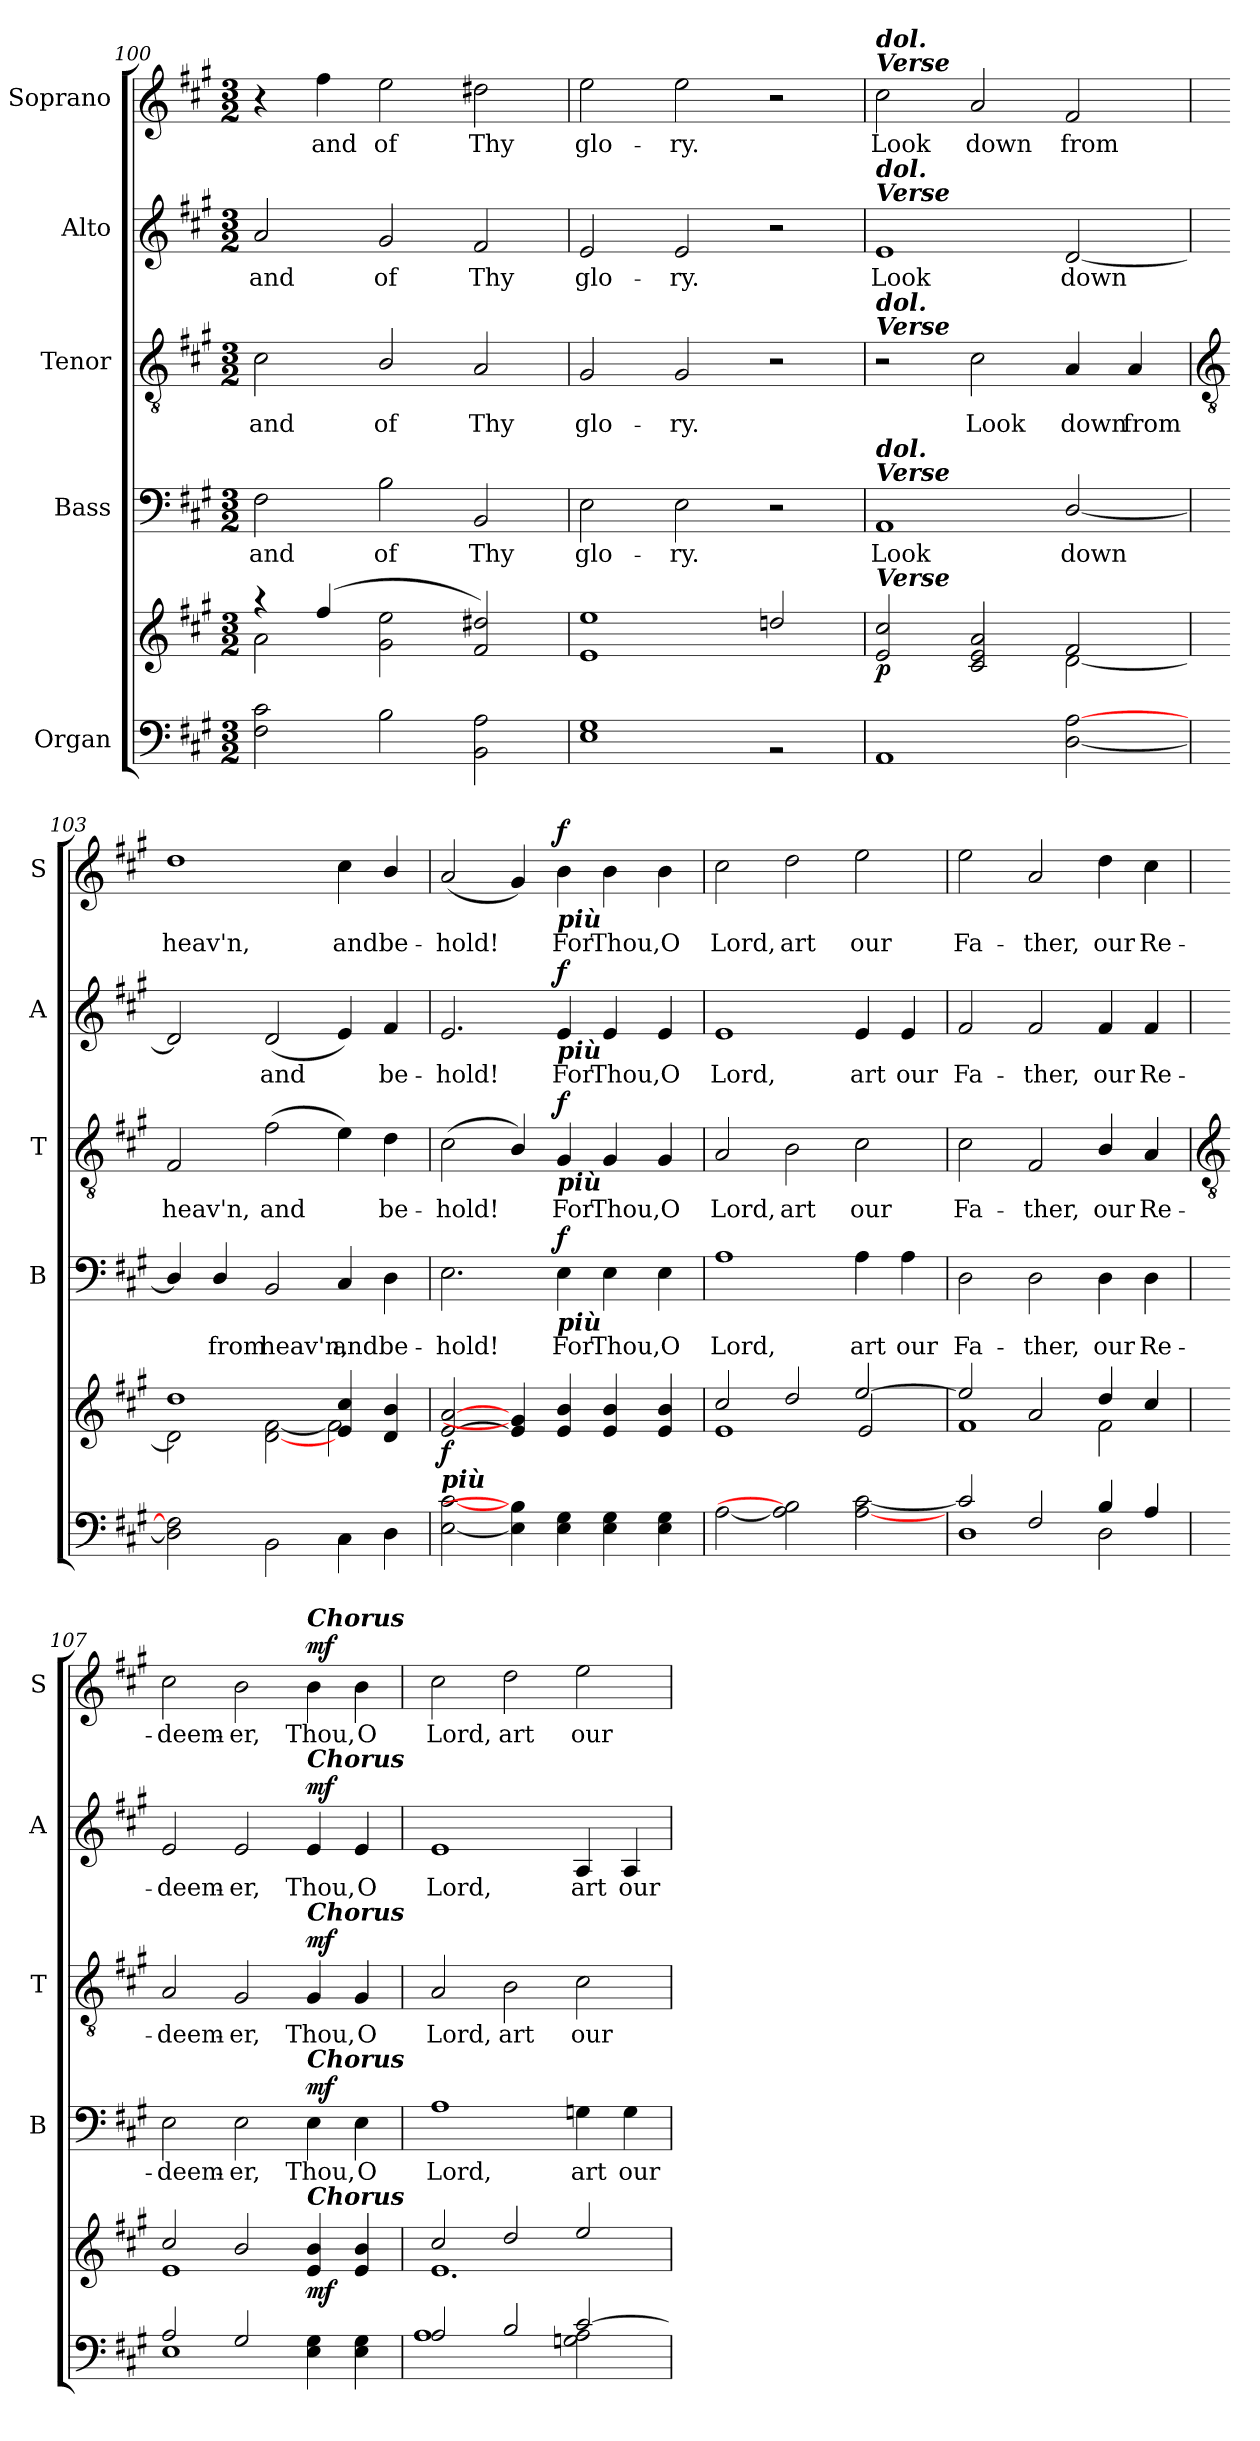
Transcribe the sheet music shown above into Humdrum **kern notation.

**kern	**kern	**dynam	**kern	**text	**dynam	**kern	**text	**dynam	**kern	**text	**dynam	**kern	**text	**dynam
*part5	*part5	*part5	*part4	*part4	*part4	*part3	*part3	*part3	*part2	*part2	*part2	*part1	*part1	*part1
*staff6	*staff5	*staff5/6	*staff4	*staff4	*staff4	*staff3	*staff3	*staff3	*staff2	*staff2	*staff2	*staff1	*staff1	*staff1
*I"Organ	*	*	*I"Bass	*	*	*I"Tenor	*	*	*I"Alto	*	*	*I"Soprano	*	*
*	*	*	*I'B	*	*	*I'T	*	*	*I'A	*	*	*I'S	*	*
*clefF4	*clefG2	*	*clefF4	*	*	*clefGv2	*	*	*clefG2	*	*	*clefG2	*	*
*k[f#c#g#]	*k[f#c#g#]	*	*k[f#c#g#]	*	*	*k[f#c#g#]	*	*	*k[f#c#g#]	*	*	*k[f#c#g#]	*	*
*A:	*A:	*	*A:	*	*	*A:	*	*	*A:	*	*	*A:	*	*
*M3/2	*M3/2	*	*M3/2	*	*	*M3/2	*	*	*M3/2	*	*	*M3/2	*	*
=100	=100	=100	=100	=100	=100	=100	=100	=100	=100	=100	=100	=100	=100	=100
!LO:N:vis=1	!	!	!	!LO:LY:b	!	!	!LO:LY:b	!	!	!LO:LY:b	!	!	!	!
*^	*^	*	*	*	*	*	*	*	*	*	*	*	*	*
1.ryy	2F#\ 2c#\	4r	2a\	.	2F#	and	.	2c#	and	.	2a	and	.	4r	.	.
!	!	!	!	!	!	!	!	!	!	!	!	!	!	!	!LO:LY:b	!
.	.	(>4ff#/	.	.	.	.	.	.	.	.	.	.	.	4ff#	and	.
!	!	!	!	!	!	!LO:LY:b	!	!	!LO:LY:b	!	!	!LO:LY:b	!	!	!LO:LY:b	!
.	2B\	2g# 2ee	1ryy	.	2B	of	.	2B/	of	.	2g#	of	.	2ee	of	.
!	!	!	!	!	!	!LO:LY:b	!	!	!LO:LY:b	!	!	!LO:LY:b	!	!	!LO:LY:b	!
.	2BB\ 2A\	2f# 2dd#X)	.	.	2BB	Thy	.	2A	Thy	.	2f#	Thy	.	2dd#X	Thy	.
=101	=101	=101	=101	=101	=101	=101	=101	=101	=101	=101	=101	=101	=101	=101	=101	=101
!LO:N:vis=1	!	!	!LO:N:vis=1	!	!	!LO:LY:b	!	!	!LO:LY:b	!	!	!LO:LY:b	!	!	!LO:LY:b	!
1.ryy	1E\ 1G#\	1e 1ee	1.ryy	.	2E	glo-	.	2G#	glo-	.	2e	glo-	.	2ee	glo-	.
!	!	!	!	!	!	!LO:LY:b	!	!	!LO:LY:b	!	!	!LO:LY:b	!	!	!LO:LY:b	!
.	.	.	.	.	2E	-ry.	.	2G#	-ry.	.	2e	-ry.	.	2ee	-ry.	.
.	2r	2ddn	.	.	2r	.	.	2r	.	.	2r	.	.	2r	.	.
=102	=102	=102	=102	=102	=102	=102	=102	=102	=102	=102	=102	=102	=102	=102	=102	=102
!	!	!	!	!	!	!	!	!	!	!	!	!	!	!LO:TX:a:Bi:t=Verse	!	!
!	!	!	!	!	!	!	!	!	!	!	!	!	!	!LO:TX:a:Bi:t=dol.	!	!
!	!	!	!	!	!	!	!	!	!	!	!LO:TX:a:Bi:t=Verse	!	!	!	!	!
!	!	!	!	!	!	!	!	!	!	!	!LO:TX:a:Bi:t=dol.	!	!	!	!	!
!	!	!	!	!	!	!	!	!LO:TX:a:Bi:t=Verse	!	!	!	!	!	!	!	!
!	!	!	!	!	!	!	!	!LO:TX:a:Bi:t=dol.	!	!	!	!	!	!	!	!
!	!	!	!	!	!LO:TX:a:Bi:t=Verse	!	!	!	!	!	!	!	!	!	!	!
!	!	!	!	!	!LO:TX:a:Bi:t=dol.	!	!	!	!	!	!	!	!	!	!	!
!	!	!LO:TX:a:Bi:t=Verse	!	!	!	!	!	!	!	!	!	!	!	!	!	!
!	!	!	!	!LO:DY:b	!	!LO:LY:b	!	!	!	!	!	!LO:LY:b	!	!	!LO:LY:b	!
*v	*v	*	*	*	*	*	*	*	*	*	*	*	*	*	*	*
1AA\	2e 2cc#	2ryy	p	1AA	Look	.	2r	.	.	1e	Look	.	2cc#	Look	.
!	!	!	!	!	!	!	!	!LO:LY:b	!	!	!	!	!	!LO:LY:b	!
.	2c# 2e 2a	2ryy	.	.	.	.	2c#	Look	.	.	.	.	2a	down	.
!	!	!	!	!	!LO:LY:b	!	!	!LO:LY:b	!	!	!LO:LY:b	!	!	!LO:LY:b	!
[2D\ [2A\	2f#	[2d\	.	[2D/	down	.	4A	down	.	[2d	down	.	2f#	from	.
!	!	!	!	!	!	!	!	!LO:LY:b	!	!	!	!	!	!	!
.	.	.	.	.	.	.	4A	from	.	.	.	.	.	.	.
!!LO:LB:g=z
=103	=103	=103	=103	=103	=103	=103	=103	=103	=103	=103	=103	=103	=103	=103	=103
*	*	*	*	*	*	*	*clefGv2	*	*	*	*	*	*	*	*
!LO:N:vis=1	!	!	!	!	!	!	!	!LO:LY:b	!	!	!	!	!	!LO:LY:b	!
*^	*	*	*	*	*	*	*	*	*	*	*	*	*	*	*
1.ryy	2D\] 2F#\]	1dd	2d\]	.	4D/]	.	.	2F#	heav'n,	.	2d]	.	.	1dd	heav'n,	.
!	!	!	!	!	!	!LO:LY:b	!	!	!	!	!	!	!	!	!	!
.	.	.	.	.	4D/	from	.	.	.	.	.	.	.	.	.	.
!	!	!	!	!	!	!LO:LY:b	!	!	!LO:LY:b	!	!	!LO:LY:b	!	!	!	!
.	2BB\	.	[2d\ [2f#\	.	2BB	heav'n,	.	(>2f#	and	.	(<2d	and	.	.	.	.
!	!	!	!	!	!	!LO:LY:b	!	!	!	!	!	!	!	!	!LO:LY:b	!
.	4C#\	4e 4cc#	2f#\]	.	4C#	and	.	4e)	.	.	4e)	.	.	4cc#	and	.
!	!	!	!	!	!	!LO:LY:b	!	!	!LO:LY:b	!	!	!LO:LY:b	!	!	!LO:LY:b	!
.	4D\	4d 4b	.	.	4D	be-	.	4d	be-	.	4f#	be-	.	4b/	be-	.
=104	=104	=104	=104	=104	=104	=104	=104	=104	=104	=104	=104	=104	=104	=104	=104	=104
!	!	!LO:TX:b:Bi:t=più	!	!	!	!	!	!	!	!	!	!	!	!	!	!
!LO:N:vis=1	!	!	!LO:N:vis=1	!LO:DY:b	!	!LO:LY:b	!	!	!LO:LY:b	!	!	!LO:LY:b	!	!	!LO:LY:b	!
1.ryy	[2E\ [2c#\	[2e [2a	1.ryy	f	2.E	-hold!	.	(<2c#	-hold!	.	2.e	-hold!	.	(<2a	-hold!	.
.	4E\] 4B\]	4e] 4g#]	.	.	.	.	.	4B/)	.	.	.	.	.	4g#)	.	.
!	!	!	!	!	!	!	!	!	!	!	!	!	!	!LO:TX:b:Bi:t=più	!	!
!	!	!	!	!	!	!	!	!	!	!	!LO:TX:b:Bi:t=più	!	!	!	!	!
!	!	!	!	!	!	!	!	!LO:TX:b:Bi:t=più	!	!	!	!	!	!	!	!
!	!	!	!	!	!LO:TX:b:Bi:t=più	!	!	!	!	!	!	!	!	!	!	!
!	!	!	!	!	!	!LO:LY:b	!LO:DY:b	!	!LO:LY:b	!LO:DY:b	!	!LO:LY:b	!LO:DY:b	!	!LO:LY:b	!LO:DY:b
.	4E\ 4G#\	4e 4b	.	.	4E	For	f	4G#	For	f	4e	For	f	4b	For	f
!	!	!	!	!	!	!LO:LY:b	!	!	!LO:LY:b	!	!	!LO:LY:b	!	!	!LO:LY:b	!
.	4E\ 4G#\	4e 4b	.	.	4E	Thou,	.	4G#	Thou,	.	4e	Thou,	.	4b	Thou,	.
!	!	!	!	!	!	!LO:LY:b	!	!	!LO:LY:b	!	!	!LO:LY:b	!	!	!LO:LY:b	!
.	4E\ 4G#\	4e 4b	.	.	4E	O	.	4G#	O	.	4e	O	.	4b	O	.
=105	=105	=105	=105	=105	=105	=105	=105	=105	=105	=105	=105	=105	=105	=105	=105	=105
!LO:N:vis=1	!	!	!	!	!	!LO:LY:b	!	!	!LO:LY:b	!	!	!LO:LY:b	!	!	!LO:LY:b	!
1.ryy	[2A\	2cc#/	1e\	.	1A	Lord,	.	2A	Lord,	.	1e	Lord,	.	2cc#	Lord,	.
!	!	!	!	!	!	!	!	!	!LO:LY:b	!	!	!	!	!	!LO:LY:b	!
.	2A\] 2B\]	2dd/	.	.	.	.	.	2B	art	.	.	.	.	2dd	art	.
!	!	!	!	!	!	!LO:LY:b	!	!	!LO:LY:b	!	!	!LO:LY:b	!	!	!LO:LY:b	!
.	[2A\ [2c#\	[2ee/	2e/	.	4A	art	.	2c#	our	.	4e	art	.	2ee	our	.
!	!	!	!	!	!	!LO:LY:b	!	!	!	!	!	!LO:LY:b	!	!	!	!
.	.	.	.	.	4A	our	.	.	.	.	4e	our	.	.	.	.
=106	=106	=106	=106	=106	=106	=106	=106	=106	=106	=106	=106	=106	=106	=106	=106	=106
!	!	!	!	!	!	!LO:LY:b	!	!	!LO:LY:b	!	!	!LO:LY:b	!	!	!LO:LY:b	!
1D/	2c#/]	2ee/]	1f#\	.	2D	Fa-	.	2c#	Fa-	.	2f#	Fa-	.	2ee	Fa-	.
!	!	!	!	!	!	!LO:LY:b	!	!	!LO:LY:b	!	!	!LO:LY:b	!	!	!LO:LY:b	!
.	2F#/	2a	.	.	2D	-ther,	.	2F#	-ther,	.	2f#	-ther,	.	2a	-ther,	.
!	!	!	!	!	!	!LO:LY:b	!	!	!LO:LY:b	!	!	!LO:LY:b	!	!	!LO:LY:b	!
2D\	4B/	4dd/	2f#\	.	4D	our	.	4B/	our	.	4f#	our	.	4dd	our	.
!	!	!	!	!	!	!LO:LY:b	!	!	!LO:LY:b	!	!	!LO:LY:b	!	!	!LO:LY:b	!
.	4A/	4cc#/	.	.	4D	Re-	.	4A	Re-	.	4f#	Re-	.	4cc#	Re-	.
!!LO:LB:g=z
=107	=107	=107	=107	=107	=107	=107	=107	=107	=107	=107	=107	=107	=107	=107	=107	=107
*	*	*	*	*	*	*	*	*clefGv2	*	*	*	*	*	*	*	*
!	!	!	!	!	!	!LO:LY:b	!	!	!LO:LY:b	!	!	!LO:LY:b	!	!	!LO:LY:b	!
1E	2A/	2cc#/	1e\	.	2E	-deem-	.	2A	-deem-	.	2e	-deem-	.	2cc#	-deem-	.
!	!	!	!	!	!	!LO:LY:b	!	!	!LO:LY:b	!	!	!LO:LY:b	!	!	!LO:LY:b	!
.	2G#/	2b/	.	.	2E	-er,	.	2G#	-er,	.	2e	-er,	.	2b	-er,	.
!	!	!	!	!	!	!	!	!	!	!	!	!	!	!LO:TX:a:Bi:t=Chorus	!	!
!	!	!	!	!	!	!	!	!	!	!	!LO:TX:a:Bi:t=Chorus	!	!	!	!	!
!	!	!	!	!	!	!	!	!LO:TX:a:Bi:t=Chorus	!	!	!	!	!	!	!	!
!	!	!	!	!	!LO:TX:a:Bi:t=Chorus	!	!	!	!	!	!	!	!	!	!	!
!	!	!LO:TX:a:Bi:t=Chorus	!	!	!	!	!	!	!	!	!	!	!	!	!	!
!	!	!	!	!LO:DY:b	!	!LO:LY:b	!LO:DY:b	!	!LO:LY:b	!LO:DY:b	!	!LO:LY:b	!LO:DY:b	!	!LO:LY:b	!LO:DY:b
4E\ 4G#\	2ryy	4e 4b	2ryy	mf	4E	Thou,	mf	4G#	Thou,	mf	4e	Thou,	mf	4b	Thou,	mf
!	!	!	!	!	!	!LO:LY:b	!	!	!LO:LY:b	!	!	!LO:LY:b	!	!	!LO:LY:b	!
4E\ 4G#\	.	4e 4b	.	.	4E	O	.	4G#	O	.	4e	O	.	4b	O	.
=108	=108	=108	=108	=108	=108	=108	=108	=108	=108	=108	=108	=108	=108	=108	=108	=108
!	!	!	!	!	!	!LO:LY:b	!	!	!LO:LY:b	!	!	!LO:LY:b	!	!	!LO:LY:b	!
2A/	1A\	2cc#/	1.e\	.	1A	Lord,	.	2A	Lord,	.	1e	Lord,	.	2cc#	Lord,	.
!	!	!	!	!	!	!	!	!	!LO:LY:b	!	!	!	!	!	!LO:LY:b	!
2B/	.	2dd/	.	.	.	.	.	2B	art	.	.	.	.	2dd	art	.
!	!	!	!	!	!	!LO:LY:b	!	!	!LO:LY:b	!	!	!LO:LY:b	!	!	!LO:LY:b	!
[2c#/	2Gn\ 2A\	2ee/	.	.	4Gn	art	.	2c#	our	.	4A	art	.	2ee	our	.
!	!	!	!	!	!	!LO:LY:b	!	!	!	!	!	!LO:LY:b	!	!	!	!
.	.	.	.	.	4G	our	.	.	.	.	4A	our	.	.	.	.
*v	*v	*	*	*	*	*	*	*	*	*	*	*	*	*	*	*
*	*v	*v	*	*	*	*	*	*	*	*	*	*	*	*	*
=	=	=	=	=	=	=	=	=	=	=	=	=	=	=
*-	*-	*-	*-	*-	*-	*-	*-	*-	*-	*-	*-	*-	*-	*-
